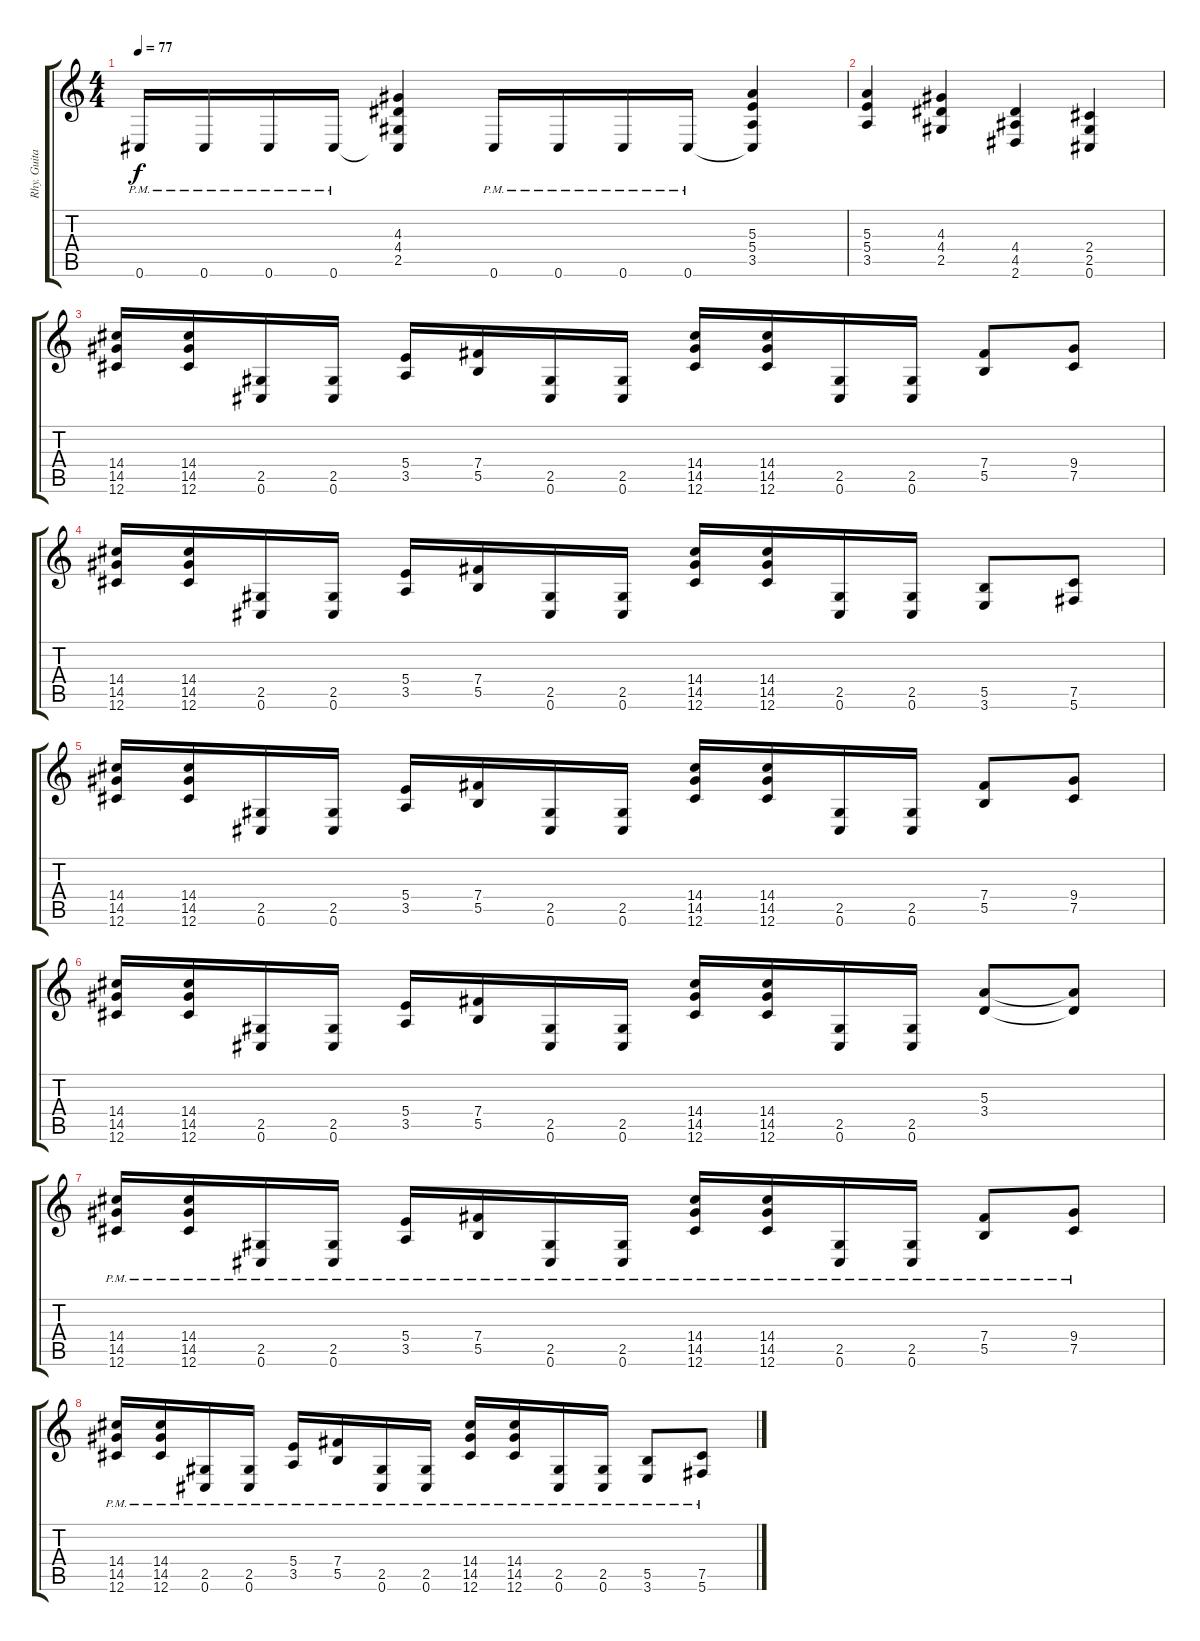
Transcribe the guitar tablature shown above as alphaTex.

\track ("Rhy. Guitar 2" "Rhy. Guita") {instrument overdrivenguitar}
\staff {score tabs}
\tuning (Db4 Ab3 E3 B2 Gb2 Db2) {hide}
\ts (4 4)
\tempo 77
\clef g2
\ks c
0.6{pm}.16{dy f} 0.6{pm}.16 0.6{pm}.16 0.6{pm}.16 (4.3 4.4 2.5 0.6{t}).4 0.6{pm}.16 0.6{pm}.16 0.6{pm}.16 0.6{pm}.16 (5.3 5.4 3.5 0.6{t}).4 |
(5.3 5.4 3.5).4 (4.3 4.4 2.5).4 (4.4 4.5 2.6).4 (2.4 2.5 0.6).4 |
(14.4 14.5 12.6).16 (14.4 14.5 12.6).16 (2.5 0.6).16 (2.5 0.6).16 (5.4 3.5).16 (7.4 5.5).16 (2.5 0.6).16 (2.5 0.6).16 (14.4 14.5 12.6).16 (14.4 14.5 12.6).16 (2.5 0.6).16 (2.5 0.6).16 (7.4 5.5).8 (9.4 7.5).8 |
(14.4 14.5 12.6).16 (14.4 14.5 12.6).16 (2.5 0.6).16 (2.5 0.6).16 (5.4 3.5).16 (7.4 5.5).16 (2.5 0.6).16 (2.5 0.6).16 (14.4 14.5 12.6).16 (14.4 14.5 12.6).16 (2.5 0.6).16 (2.5 0.6).16 (5.5 3.6).8 (7.5 5.6).8 |
(14.4 14.5 12.6).16 (14.4 14.5 12.6).16 (2.5 0.6).16 (2.5 0.6).16 (5.4 3.5).16 (7.4 5.5).16 (2.5 0.6).16 (2.5 0.6).16 (14.4 14.5 12.6).16 (14.4 14.5 12.6).16 (2.5 0.6).16 (2.5 0.6).16 (7.4 5.5).8 (9.4 7.5).8 |
(14.4 14.5 12.6).16 (14.4 14.5 12.6).16 (2.5 0.6).16 (2.5 0.6).16 (5.4 3.5).16 (7.4 5.5).16 (2.5 0.6).16 (2.5 0.6).16 (14.4 14.5 12.6).16 (14.4 14.5 12.6).16 (2.5 0.6).16 (2.5 0.6).16 (5.3 3.4).8 (5.3{t} 3.4{t}).8 |
(14.4{pm} 14.5{pm} 12.6{pm}).16 (14.4{pm} 14.5{pm} 12.6{pm}).16 (2.5{pm} 0.6{pm}).16 (2.5{pm} 0.6{pm}).16 (5.4{pm} 3.5{pm}).16 (7.4{pm} 5.5{pm}).16 (2.5{pm} 0.6{pm}).16 (2.5{pm} 0.6{pm}).16 (14.4{pm} 14.5{pm} 12.6{pm}).16 (14.4{pm} 14.5{pm} 12.6{pm}).16 (2.5{pm} 0.6{pm}).16 (2.5{pm} 0.6{pm}).16 (7.4{pm} 5.5{pm}).8 (9.4{pm} 7.5{pm}).8 |
(14.4{pm} 14.5{pm} 12.6{pm}).16 (14.4{pm} 14.5{pm} 12.6{pm}).16 (2.5{pm} 0.6{pm}).16 (2.5{pm} 0.6{pm}).16 (5.4{pm} 3.5{pm}).16 (7.4{pm} 5.5{pm}).16 (2.5{pm} 0.6{pm}).16 (2.5{pm} 0.6{pm}).16 (14.4{pm} 14.5{pm} 12.6{pm}).16 (14.4{pm} 14.5{pm} 12.6{pm}).16 (2.5{pm} 0.6{pm}).16 (2.5{pm} 0.6{pm}).16 (5.5{pm} 3.6{pm}).8 (7.5{pm} 5.6{pm}).8
